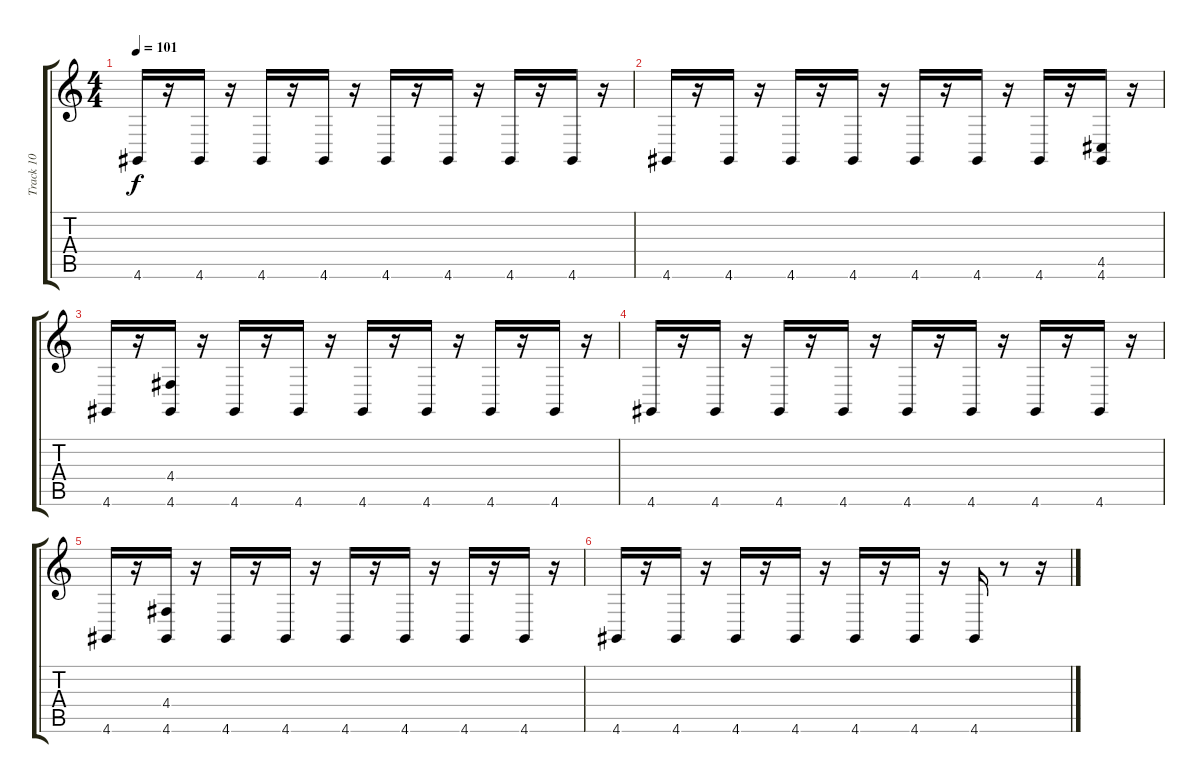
\track ("Track 10" "Track 10") {instrument acousticgrandpiano}
\staff {score tabs}
\tuning (E4 B3 G3 D3 A2 E2) {hide}
\ts (4 4)
\tempo 101
\clef g2
\ks c
4.6.16{dy f} r.16 4.6.16 r.16 4.6.16 r.16 4.6.16 r.16 4.6.16 r.16 4.6.16 r.16 4.6.16 r.16 4.6.16 r.16 |
4.6.16 r.16 4.6.16 r.16 4.6.16 r.16 4.6.16 r.16 4.6.16 r.16 4.6.16 r.16 4.6.16 r.16 (4.5 4.6).16 r.16 |
4.6.16 r.16 (4.4 4.6).16 r.16 4.6.16 r.16 4.6.16 r.16 4.6.16 r.16 4.6.16 r.16 4.6.16 r.16 4.6.16 r.16 |
4.6.16 r.16 4.6.16 r.16 4.6.16 r.16 4.6.16 r.16 4.6.16 r.16 4.6.16 r.16 4.6.16 r.16 4.6.16 r.16 |
4.6.16 r.16 (4.4 4.6).16 r.16 4.6.16 r.16 4.6.16 r.16 4.6.16 r.16 4.6.16 r.16 4.6.16 r.16 4.6.16 r.16 |
4.6.16 r.16 4.6.16 r.16 4.6.16 r.16 4.6.16 r.16 4.6.16 r.16 4.6.16 r.16 4.6.16 r.8 r.16
